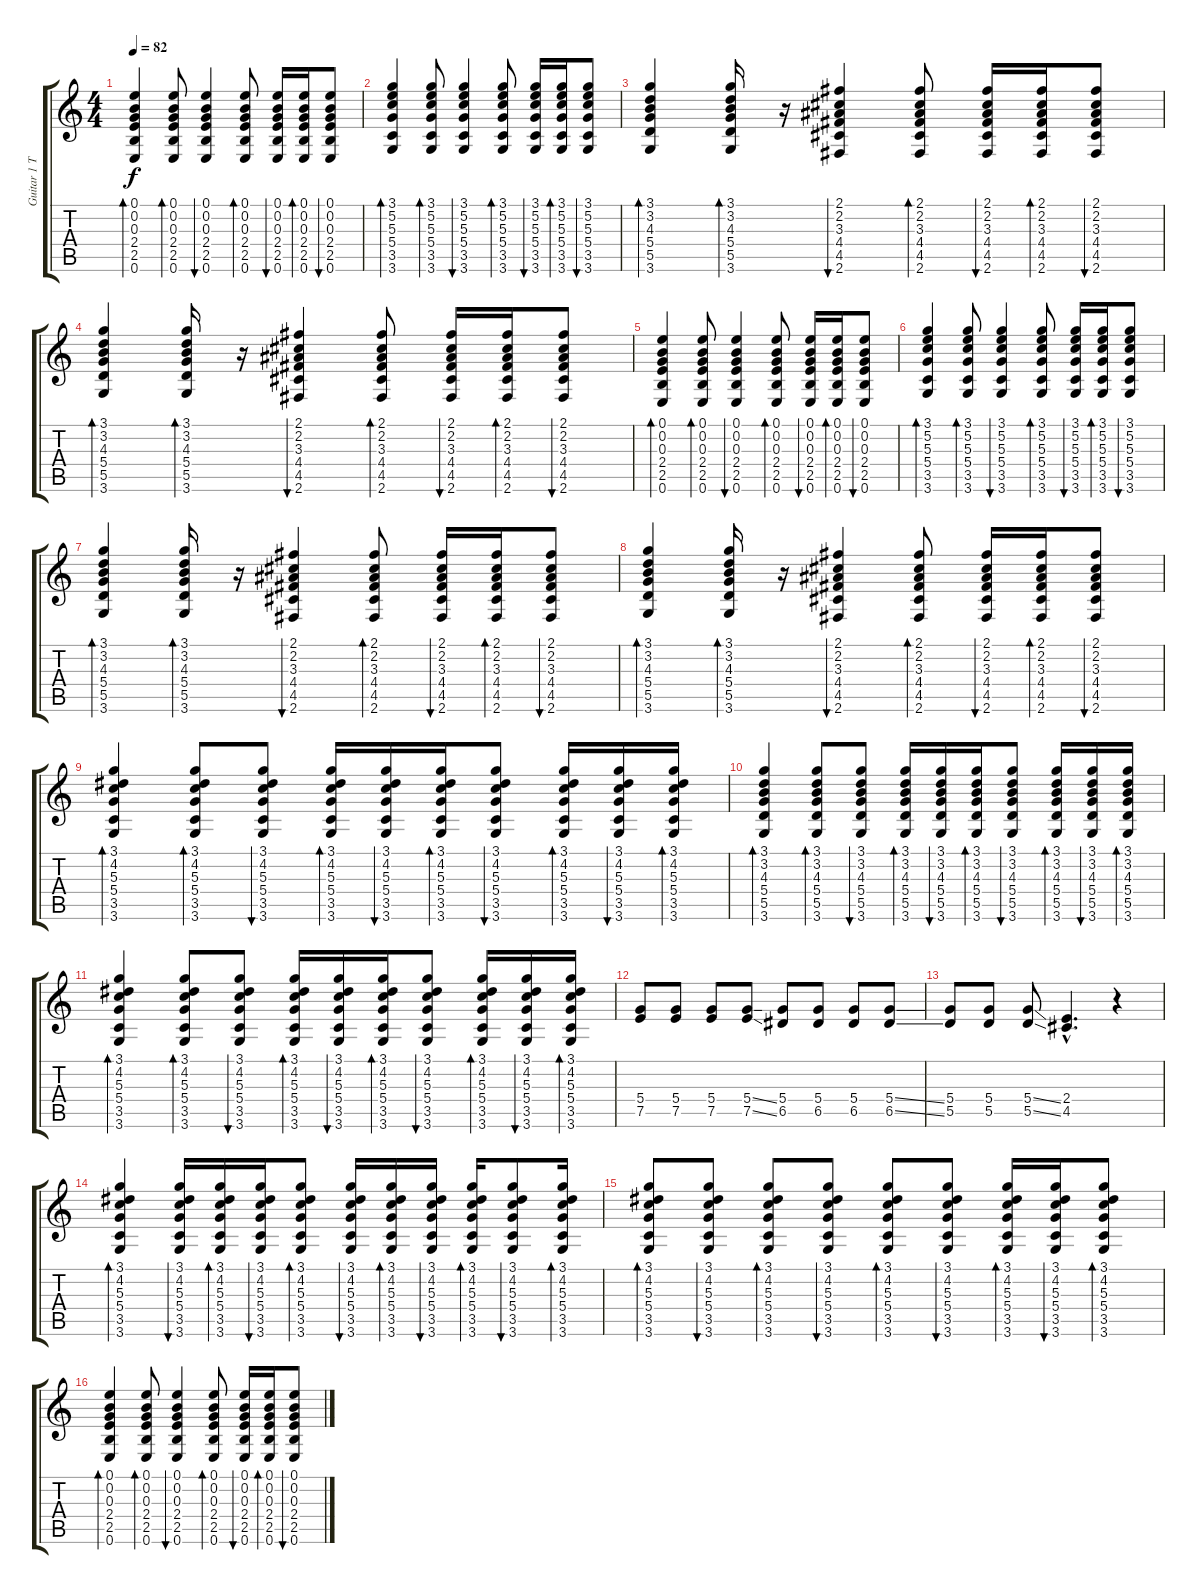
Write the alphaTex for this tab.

\track ("Guitar 1 Thom " "Guitar 1 T") {instrument acousticguitarsteel}
\staff {score tabs}
\tuning (E4 B3 G3 D3 A2 E2) {hide}
\ts (4 4)
\tempo 82
\clef g2
\ks c
(0.1 0.2 0.3 2.4 2.5 0.6).4{bd 30 dy f instrument acousticguitarsteel} (0.1 0.2 0.3 2.4 2.5 0.6).8{bd 30} (0.1 0.2 0.3 2.4 2.5 0.6).4{bu 30} (0.1 0.2 0.3 2.4 2.5 0.6).8{bd 30} (0.1 0.2 0.3 2.4 2.5 0.6).16{bu 30} (0.1 0.2 0.3 2.4 2.5 0.6).16{bd 30} (0.1 0.2 0.3 2.4 2.5 0.6).8{bu 30} |
(3.1 5.2 5.3 5.4 3.5 3.6).4{bd 30} (3.1 5.2 5.3 5.4 3.5 3.6).8{bd 30} (3.1 5.2 5.3 5.4 3.5 3.6).4{bu 30} (3.1 5.2 5.3 5.4 3.5 3.6).8{bd 30} (3.1 5.2 5.3 5.4 3.5 3.6).16{bu 30} (3.1 5.2 5.3 5.4 3.5 3.6).16{bd 30} (3.1 5.2 5.3 5.4 3.5 3.6).8{bu 30} |
(3.1 3.2 4.3 5.4 5.5 3.6).4{bd 30} (3.1 3.2 4.3 5.4 5.5 3.6).16{bd 30} r.16 (2.1 2.2 3.3 4.4 4.5 2.6).4{bu 30} (2.1 2.2 3.3 4.4 4.5 2.6).8{bd 30} (2.1 2.2 3.3 4.4 4.5 2.6).16{bu 30} (2.1 2.2 3.3 4.4 4.5 2.6).16{bd 30} (2.1 2.2 3.3 4.4 4.5 2.6).8{bu 30} |
(3.1 3.2 4.3 5.4 5.5 3.6).4{bd 30} (3.1 3.2 4.3 5.4 5.5 3.6).16{bd 30} r.16 (2.1 2.2 3.3 4.4 4.5 2.6).4{bu 30} (2.1 2.2 3.3 4.4 4.5 2.6).8{bd 30} (2.1 2.2 3.3 4.4 4.5 2.6).16{bu 30} (2.1 2.2 3.3 4.4 4.5 2.6).16{bd 30} (2.1 2.2 3.3 4.4 4.5 2.6).8{bu 30} |
(0.1 0.2 0.3 2.4 2.5 0.6).4{bd 30} (0.1 0.2 0.3 2.4 2.5 0.6).8{bd 30} (0.1 0.2 0.3 2.4 2.5 0.6).4{bu 30} (0.1 0.2 0.3 2.4 2.5 0.6).8{bd 30} (0.1 0.2 0.3 2.4 2.5 0.6).16{bu 30} (0.1 0.2 0.3 2.4 2.5 0.6).16{bd 30} (0.1 0.2 0.3 2.4 2.5 0.6).8{bu 30} |
(3.1 5.2 5.3 5.4 3.5 3.6).4{bd 30} (3.1 5.2 5.3 5.4 3.5 3.6).8{bd 30} (3.1 5.2 5.3 5.4 3.5 3.6).4{bu 30} (3.1 5.2 5.3 5.4 3.5 3.6).8{bd 30} (3.1 5.2 5.3 5.4 3.5 3.6).16{bu 30} (3.1 5.2 5.3 5.4 3.5 3.6).16{bd 30} (3.1 5.2 5.3 5.4 3.5 3.6).8{bu 30} |
(3.1 3.2 4.3 5.4 5.5 3.6).4{bd 30} (3.1 3.2 4.3 5.4 5.5 3.6).16{bd 30} r.16 (2.1 2.2 3.3 4.4 4.5 2.6).4{bu 30} (2.1 2.2 3.3 4.4 4.5 2.6).8{bd 30} (2.1 2.2 3.3 4.4 4.5 2.6).16{bu 30} (2.1 2.2 3.3 4.4 4.5 2.6).16{bd 30} (2.1 2.2 3.3 4.4 4.5 2.6).8{bu 30} |
(3.1 3.2 4.3 5.4 5.5 3.6).4{bd 30} (3.1 3.2 4.3 5.4 5.5 3.6).16{bd 30} r.16 (2.1 2.2 3.3 4.4 4.5 2.6).4{bu 30} (2.1 2.2 3.3 4.4 4.5 2.6).8{bd 30} (2.1 2.2 3.3 4.4 4.5 2.6).16{bu 30} (2.1 2.2 3.3 4.4 4.5 2.6).16{bd 30} (2.1 2.2 3.3 4.4 4.5 2.6).8{bu 30} |
(3.1 4.2 5.3 5.4 3.5 3.6).4{bd 30} (3.1 4.2 5.3 5.4 3.5 3.6).8{bd 30} (3.1 4.2 5.3 5.4 3.5 3.6).8{bu 30} (3.1 4.2 5.3 5.4 3.5 3.6).16{bd 30} (3.1 4.2 5.3 5.4 3.5 3.6).16{bu 30} (3.1 4.2 5.3 5.4 3.5 3.6).16{bd 30} (3.1 4.2 5.3 5.4 3.5 3.6).8{bu 30} (3.1 4.2 5.3 5.4 3.5 3.6).16{bd 30} (3.1 4.2 5.3 5.4 3.5 3.6).16{bu 30} (3.1 4.2 5.3 5.4 3.5 3.6).16{bd 30} |
(3.1 3.2 4.3 5.4 5.5 3.6).4{bd 30} (3.1 3.2 4.3 5.4 5.5 3.6).8{bd 30} (3.1 3.2 4.3 5.4 5.5 3.6).8{bu 30} (3.1 3.2 4.3 5.4 5.5 3.6).16{bd 30} (3.1 3.2 4.3 5.4 5.5 3.6).16{bu 30} (3.1 3.2 4.3 5.4 5.5 3.6).16{bd 30} (3.1 3.2 4.3 5.4 5.5 3.6).8{bu 30} (3.1 3.2 4.3 5.4 5.5 3.6).16{bd 30} (3.1 3.2 4.3 5.4 5.5 3.6).16{bu 30} (3.1 3.2 4.3 5.4 5.5 3.6).16{bd 30} |
(3.1 4.2 5.3 5.4 3.5 3.6).4{bd 30} (3.1 4.2 5.3 5.4 3.5 3.6).8{bd 30} (3.1 4.2 5.3 5.4 3.5 3.6).8{bu 30} (3.1 4.2 5.3 5.4 3.5 3.6).16{bd 30} (3.1 4.2 5.3 5.4 3.5 3.6).16{bu 30} (3.1 4.2 5.3 5.4 3.5 3.6).16{bd 30} (3.1 4.2 5.3 5.4 3.5 3.6).8{bu 30} (3.1 4.2 5.3 5.4 3.5 3.6).16{bd 30} (3.1 4.2 5.3 5.4 3.5 3.6).16{bu 30} (3.1 4.2 5.3 5.4 3.5 3.6).16{bd 30} |
(5.4 7.5).8 (5.4 7.5).8 (5.4 7.5).8 (5.4{ss} 7.5{ss}).8 (5.4 6.5).8 (5.4 6.5).8 (5.4 6.5).8 (5.4{ss} 6.5{ss}).8 |
(5.4 5.5).8 (5.4 5.5).8 (5.4{ss} 5.5{ss}).8 (2.4{hac} 4.5{hac}).4{d} r.4 |
(3.1 4.2 5.3 5.4 3.5 3.6).4{bd 30} (3.1 4.2 5.3 5.4 3.5 3.6).16{bu 30} (3.1 4.2 5.3 5.4 3.5 3.6).16{bd 30} (3.1 4.2 5.3 5.4 3.5 3.6).16{bu 30} (3.1 4.2 5.3 5.4 3.5 3.6).8{bd 30} (3.1 4.2 5.3 5.4 3.5 3.6).16{bu 30} (3.1 4.2 5.3 5.4 3.5 3.6).16{bd 30} (3.1 4.2 5.3 5.4 3.5 3.6).16{bu 30} (3.1 4.2 5.3 5.4 3.5 3.6).16{bd 30} (3.1 4.2 5.3 5.4 3.5 3.6).8{bu 30} (3.1 4.2 5.3 5.4 3.5 3.6).16{bd 30} |
(3.1 4.2 5.3 5.4 3.5 3.6).8{bd 30} (3.1 4.2 5.3 5.4 3.5 3.6).8{bu 30} (3.1 4.2 5.3 5.4 3.5 3.6).8{bd 30} (3.1 4.2 5.3 5.4 3.5 3.6).8{bu 30} (3.1 4.2 5.3 5.4 3.5 3.6).8{bd 30} (3.1 4.2 5.3 5.4 3.5 3.6).8{bu 30} (3.1 4.2 5.3 5.4 3.5 3.6).16{bd 30} (3.1 4.2 5.3 5.4 3.5 3.6).16{bu 30} (3.1 4.2 5.3 5.4 3.5 3.6).8{bd 30} |
(0.1 0.2 0.3 2.4 2.5 0.6).4{bd 30} (0.1 0.2 0.3 2.4 2.5 0.6).8{bd 30} (0.1 0.2 0.3 2.4 2.5 0.6).4{bu 30} (0.1 0.2 0.3 2.4 2.5 0.6).8{bd 30} (0.1 0.2 0.3 2.4 2.5 0.6).16{bu 30} (0.1 0.2 0.3 2.4 2.5 0.6).16{bd 30} (0.1 0.2 0.3 2.4 2.5 0.6).8{bu 30}
